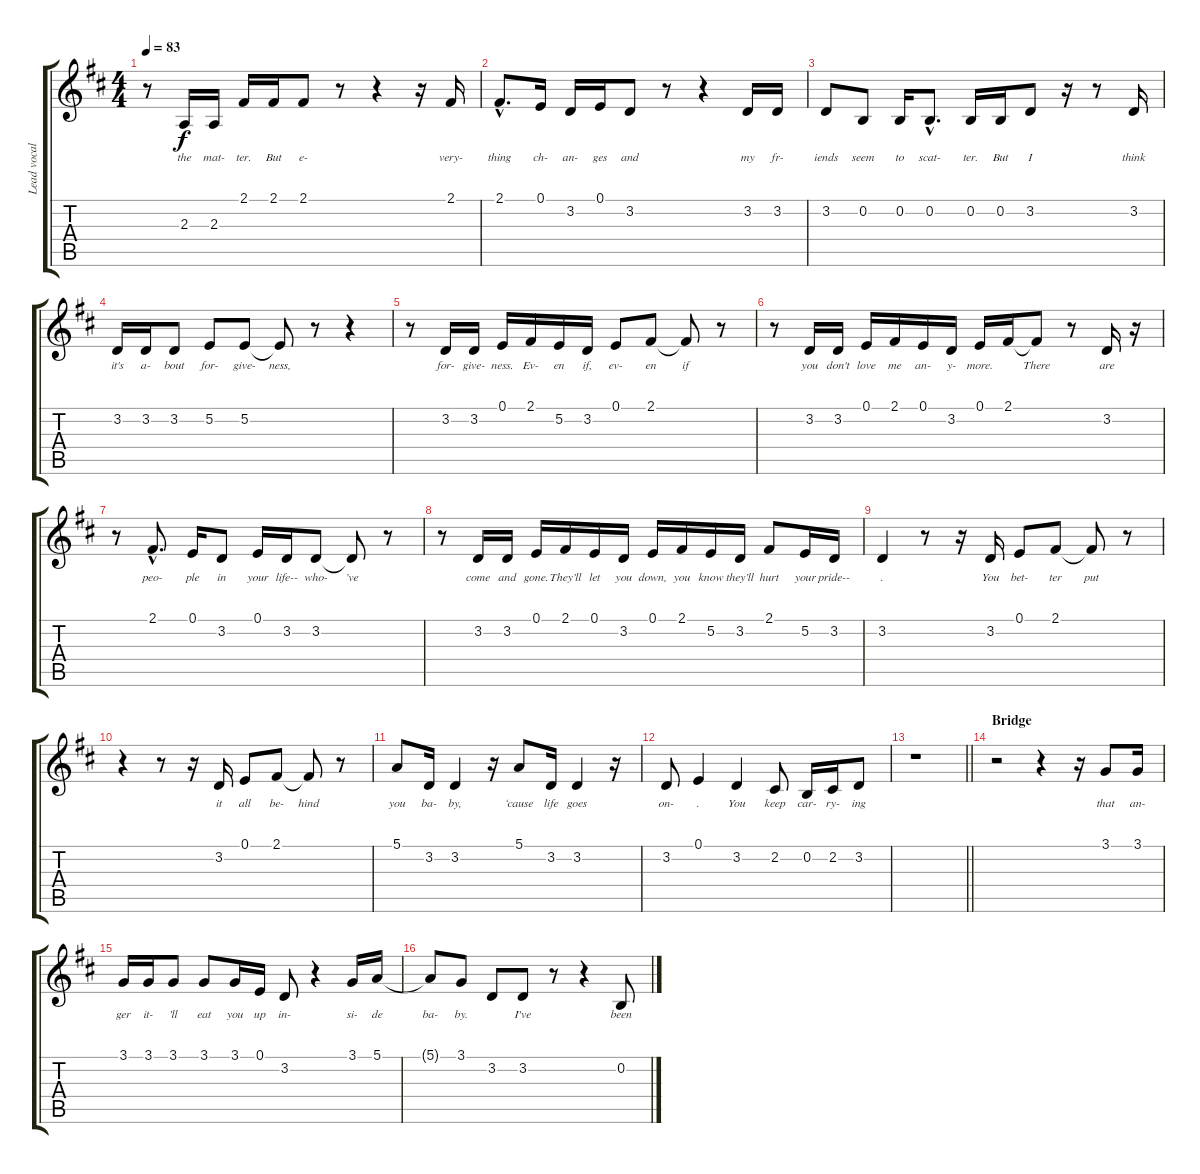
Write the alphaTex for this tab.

\track ("Lead vocal - Henley" "Lead vocal") {instrument flute}
\staff {score tabs}
\tuning (E4 B3 G3 D3 A2 E2) {hide}
\ts (4 4)
\tempo 83
\clef g2
\ks d
r.8{dy f} 2.3.16{lyrics (0 "the") lyrics (1 "") lyrics (2 "") lyrics (3 "") lyrics (4 "")} 2.3.16{lyrics (0 "mat-") lyrics (1 "") lyrics (2 "") lyrics (3 "") lyrics (4 "")} 2.1.16{lyrics (0 "ter.") lyrics (1 "") lyrics (2 "") lyrics (3 "") lyrics (4 "")} 2.1.16{lyrics (0 "But") lyrics (1 "") lyrics (2 "") lyrics (3 "") lyrics (4 "")} 2.1.8{lyrics (0 "e-") lyrics (1 "") lyrics (2 "") lyrics (3 "") lyrics (4 "")} r.8 r.4 r.16 2.1.16{lyrics (0 "very-") lyrics (1 "") lyrics (2 "") lyrics (3 "") lyrics (4 "")} |
2.1{hac}.8{d lyrics (0 "thing") lyrics (1 "") lyrics (2 "") lyrics (3 "") lyrics (4 "")} 0.1.16{lyrics (0 "ch-") lyrics (1 "") lyrics (2 "") lyrics (3 "") lyrics (4 "")} 3.2.16{lyrics (0 "an-") lyrics (1 "") lyrics (2 "") lyrics (3 "") lyrics (4 "")} 0.1.16{lyrics (0 "ges") lyrics (1 "") lyrics (2 "") lyrics (3 "") lyrics (4 "")} 3.2.8{lyrics (0 "and") lyrics (1 "") lyrics (2 "") lyrics (3 "") lyrics (4 "")} r.8 r.4 3.2.16{lyrics (0 "my") lyrics (1 "") lyrics (2 "") lyrics (3 "") lyrics (4 "")} 3.2.16{lyrics (0 "fr-") lyrics (1 "") lyrics (2 "") lyrics (3 "") lyrics (4 "")} |
3.2.8{lyrics (0 "iends") lyrics (1 "") lyrics (2 "") lyrics (3 "") lyrics (4 "")} 0.2.8{lyrics (0 "seem") lyrics (1 "") lyrics (2 "") lyrics (3 "") lyrics (4 "")} 0.2.16{lyrics (0 "to") lyrics (1 "") lyrics (2 "") lyrics (3 "") lyrics (4 "")} 0.2{hac}.8{d lyrics (0 "scat-") lyrics (1 "") lyrics (2 "") lyrics (3 "") lyrics (4 "")} 0.2.16{lyrics (0 "ter.") lyrics (1 "") lyrics (2 "") lyrics (3 "") lyrics (4 "")} 0.2.16{lyrics (0 "But") lyrics (1 "") lyrics (2 "") lyrics (3 "") lyrics (4 "")} 3.2.8{lyrics (0 "I") lyrics (1 "") lyrics (2 "") lyrics (3 "") lyrics (4 "")} r.16 r.8 3.2.16{lyrics (0 "think") lyrics (1 "") lyrics (2 "") lyrics (3 "") lyrics (4 "")} |
3.2.16{lyrics (0 "it's") lyrics (1 "") lyrics (2 "") lyrics (3 "") lyrics (4 "")} 3.2.16{lyrics (0 "a-") lyrics (1 "") lyrics (2 "") lyrics (3 "") lyrics (4 "")} 3.2.8{lyrics (0 "bout") lyrics (1 "") lyrics (2 "") lyrics (3 "") lyrics (4 "")} 5.2.8{lyrics (0 "for-") lyrics (1 "") lyrics (2 "") lyrics (3 "") lyrics (4 "")} 5.2.8{lyrics (0 "give-") lyrics (1 "") lyrics (2 "") lyrics (3 "") lyrics (4 "")} 5.2{t}.8{lyrics (0 "ness,") lyrics (1 "") lyrics (2 "") lyrics (3 "") lyrics (4 "")} r.8 r.4 |
r.8 3.2.16{lyrics (0 "for-") lyrics (1 "") lyrics (2 "") lyrics (3 "") lyrics (4 "")} 3.2.16{lyrics (0 "give-") lyrics (1 "") lyrics (2 "") lyrics (3 "") lyrics (4 "")} 0.1.16{lyrics (0 "ness.") lyrics (1 "") lyrics (2 "") lyrics (3 "") lyrics (4 "")} 2.1.16{lyrics (0 "Ev-") lyrics (1 "") lyrics (2 "") lyrics (3 "") lyrics (4 "")} 5.2.16{lyrics (0 "en") lyrics (1 "") lyrics (2 "") lyrics (3 "") lyrics (4 "")} 3.2.16{lyrics (0 "if,") lyrics (1 "") lyrics (2 "") lyrics (3 "") lyrics (4 "")} 0.1.8{lyrics (0 "ev-") lyrics (1 "") lyrics (2 "") lyrics (3 "") lyrics (4 "")} 2.1.8{lyrics (0 "en") lyrics (1 "") lyrics (2 "") lyrics (3 "") lyrics (4 "")} 2.1{t}.8{lyrics (0 "if") lyrics (1 "") lyrics (2 "") lyrics (3 "") lyrics (4 "")} r.8 |
r.8 3.2.16{lyrics (0 "you") lyrics (1 "") lyrics (2 "") lyrics (3 "") lyrics (4 "")} 3.2.16{lyrics (0 "don't") lyrics (1 "") lyrics (2 "") lyrics (3 "") lyrics (4 "")} 0.1.16{lyrics (0 "love") lyrics (1 "") lyrics (2 "") lyrics (3 "") lyrics (4 "")} 2.1.16{lyrics (0 "me") lyrics (1 "") lyrics (2 "") lyrics (3 "") lyrics (4 "")} 0.1.16{lyrics (0 "an-") lyrics (1 "") lyrics (2 "") lyrics (3 "") lyrics (4 "")} 3.2.16{lyrics (0 "y-") lyrics (1 "") lyrics (2 "") lyrics (3 "") lyrics (4 "")} 0.1.16{lyrics (0 "more.") lyrics (1 "") lyrics (2 "") lyrics (3 "") lyrics (4 "")} 2.1.16{lyrics (0 "") lyrics (1 "") lyrics (2 "") lyrics (3 "") lyrics (4 "")} 2.1{t}.8{lyrics (0 "There") lyrics (1 "") lyrics (2 "") lyrics (3 "") lyrics (4 "")} r.8 3.2.16{lyrics (0 "are") lyrics (1 "") lyrics (2 "") lyrics (3 "") lyrics (4 "")} r.16 |
r.8 2.1{hac}.8{d lyrics (0 "peo-") lyrics (1 "") lyrics (2 "") lyrics (3 "") lyrics (4 "")} 0.1.16{lyrics (0 "ple") lyrics (1 "") lyrics (2 "") lyrics (3 "") lyrics (4 "")} 3.2.8{lyrics (0 "in") lyrics (1 "") lyrics (2 "") lyrics (3 "") lyrics (4 "")} 0.1.16{lyrics (0 "your") lyrics (1 "") lyrics (2 "") lyrics (3 "") lyrics (4 "")} 3.2.16{lyrics (0 "life--") lyrics (1 "") lyrics (2 "") lyrics (3 "") lyrics (4 "")} 3.2.8{lyrics (0 "who-") lyrics (1 "") lyrics (2 "") lyrics (3 "") lyrics (4 "")} 3.2{t}.8{lyrics (0 "’ve") lyrics (1 "") lyrics (2 "") lyrics (3 "") lyrics (4 "")} r.8 |
r.8 3.2.16{lyrics (0 "come") lyrics (1 "") lyrics (2 "") lyrics (3 "") lyrics (4 "")} 3.2.16{lyrics (0 "and") lyrics (1 "") lyrics (2 "") lyrics (3 "") lyrics (4 "")} 0.1.16{lyrics (0 "gone.") lyrics (1 "") lyrics (2 "") lyrics (3 "") lyrics (4 "")} 2.1.16{lyrics (0 "They’ll") lyrics (1 "") lyrics (2 "") lyrics (3 "") lyrics (4 "")} 0.1.16{lyrics (0 "let") lyrics (1 "") lyrics (2 "") lyrics (3 "") lyrics (4 "")} 3.2.16{lyrics (0 "you") lyrics (1 "") lyrics (2 "") lyrics (3 "") lyrics (4 "")} 0.1.16{lyrics (0 "down,") lyrics (1 "") lyrics (2 "") lyrics (3 "") lyrics (4 "")} 2.1.16{lyrics (0 "you") lyrics (1 "") lyrics (2 "") lyrics (3 "") lyrics (4 "")} 5.2.16{lyrics (0 "know") lyrics (1 "") lyrics (2 "") lyrics (3 "") lyrics (4 "")} 3.2.16{lyrics (0 "they’ll") lyrics (1 "") lyrics (2 "") lyrics (3 "") lyrics (4 "")} 2.1.8{lyrics (0 "hurt") lyrics (1 "") lyrics (2 "") lyrics (3 "") lyrics (4 "")} 5.2.16{lyrics (0 "your") lyrics (1 "") lyrics (2 "") lyrics (3 "") lyrics (4 "")} 3.2.16{lyrics (0 "pride--") lyrics (1 "") lyrics (2 "") lyrics (3 "") lyrics (4 "")} |
3.2.4{lyrics (0 ".") lyrics (1 "") lyrics (2 "") lyrics (3 "") lyrics (4 "")} r.8 r.16 3.2.16{lyrics (0 "You") lyrics (1 "") lyrics (2 "") lyrics (3 "") lyrics (4 "")} 0.1.8{lyrics (0 "bet-") lyrics (1 "") lyrics (2 "") lyrics (3 "") lyrics (4 "")} 2.1.8{lyrics (0 "ter") lyrics (1 "") lyrics (2 "") lyrics (3 "") lyrics (4 "")} 2.1{t}.8{lyrics (0 "put") lyrics (1 "") lyrics (2 "") lyrics (3 "") lyrics (4 "")} r.8 |
r.4 r.8 r.16 3.2.16{lyrics (0 "it") lyrics (1 "") lyrics (2 "") lyrics (3 "") lyrics (4 "")} 0.1.8{lyrics (0 "all") lyrics (1 "") lyrics (2 "") lyrics (3 "") lyrics (4 "")} 2.1.8{lyrics (0 "be-") lyrics (1 "") lyrics (2 "") lyrics (3 "") lyrics (4 "")} 2.1{t}.8{lyrics (0 "hind") lyrics (1 "") lyrics (2 "") lyrics (3 "") lyrics (4 "")} r.8 |
5.1.8{lyrics (0 "you") lyrics (1 "") lyrics (2 "") lyrics (3 "") lyrics (4 "")} 3.2.16{lyrics (0 "ba-") lyrics (1 "") lyrics (2 "") lyrics (3 "") lyrics (4 "")} 3.2.4{lyrics (0 "by,") lyrics (1 "") lyrics (2 "") lyrics (3 "") lyrics (4 "")} r.16 5.1.8{lyrics (0 "‘cause") lyrics (1 "") lyrics (2 "") lyrics (3 "") lyrics (4 "")} 3.2.16{lyrics (0 "life") lyrics (1 "") lyrics (2 "") lyrics (3 "") lyrics (4 "")} 3.2.4{lyrics (0 "goes") lyrics (1 "") lyrics (2 "") lyrics (3 "") lyrics (4 "")} r.16 |
3.2.8{lyrics (0 "on-") lyrics (1 "") lyrics (2 "") lyrics (3 "") lyrics (4 "")} 0.1.4{lyrics (0 ".") lyrics (1 "") lyrics (2 "") lyrics (3 "") lyrics (4 "")} 3.2.4{lyrics (0 "You") lyrics (1 "") lyrics (2 "") lyrics (3 "") lyrics (4 "")} 2.2.8{lyrics (0 "keep") lyrics (1 "") lyrics (2 "") lyrics (3 "") lyrics (4 "")} 0.2.16{lyrics (0 "car-") lyrics (1 "") lyrics (2 "") lyrics (3 "") lyrics (4 "")} 2.2.16{lyrics (0 "ry-") lyrics (1 "") lyrics (2 "") lyrics (3 "") lyrics (4 "")} 3.2.8{lyrics (0 "ing") lyrics (1 "") lyrics (2 "") lyrics (3 "") lyrics (4 "")} |
\barLineRight lightlight
r.1 |
\section ("" "Bridge")
r.2 r.4 r.16 3.1.8{lyrics (0 "that") lyrics (1 "") lyrics (2 "") lyrics (3 "") lyrics (4 "")} 3.1.16{lyrics (0 "an-") lyrics (1 "") lyrics (2 "") lyrics (3 "") lyrics (4 "")} |
3.1.16{lyrics (0 "ger") lyrics (1 "") lyrics (2 "") lyrics (3 "") lyrics (4 "")} 3.1.16{lyrics (0 "it-") lyrics (1 "") lyrics (2 "") lyrics (3 "") lyrics (4 "")} 3.1.8{lyrics (0 "’ll") lyrics (1 "") lyrics (2 "") lyrics (3 "") lyrics (4 "")} 3.1.8{lyrics (0 "eat") lyrics (1 "") lyrics (2 "") lyrics (3 "") lyrics (4 "")} 3.1.16{lyrics (0 "you") lyrics (1 "") lyrics (2 "") lyrics (3 "") lyrics (4 "")} 0.1.16{lyrics (0 "up") lyrics (1 "") lyrics (2 "") lyrics (3 "") lyrics (4 "")} 3.2.8{lyrics (0 "in-") lyrics (1 "") lyrics (2 "") lyrics (3 "") lyrics (4 "")} r.4 3.1.16{lyrics (0 "si-") lyrics (1 "") lyrics (2 "") lyrics (3 "") lyrics (4 "")} 5.1.16{lyrics (0 "de") lyrics (1 "") lyrics (2 "") lyrics (3 "") lyrics (4 "")} |
5.1{t}.8{lyrics (0 "ba-") lyrics (1 "") lyrics (2 "") lyrics (3 "") lyrics (4 "")} 3.1.8{lyrics (0 "by.") lyrics (1 "") lyrics (2 "") lyrics (3 "") lyrics (4 "")} 3.2.8{lyrics (0 "") lyrics (1 "") lyrics (2 "") lyrics (3 "") lyrics (4 "")} 3.2.8{lyrics (0 "I've") lyrics (1 "") lyrics (2 "") lyrics (3 "") lyrics (4 "")} r.8 r.4 0.2.8{lyrics (0 "been") lyrics (1 "") lyrics (2 "") lyrics (3 "") lyrics (4 "")}
